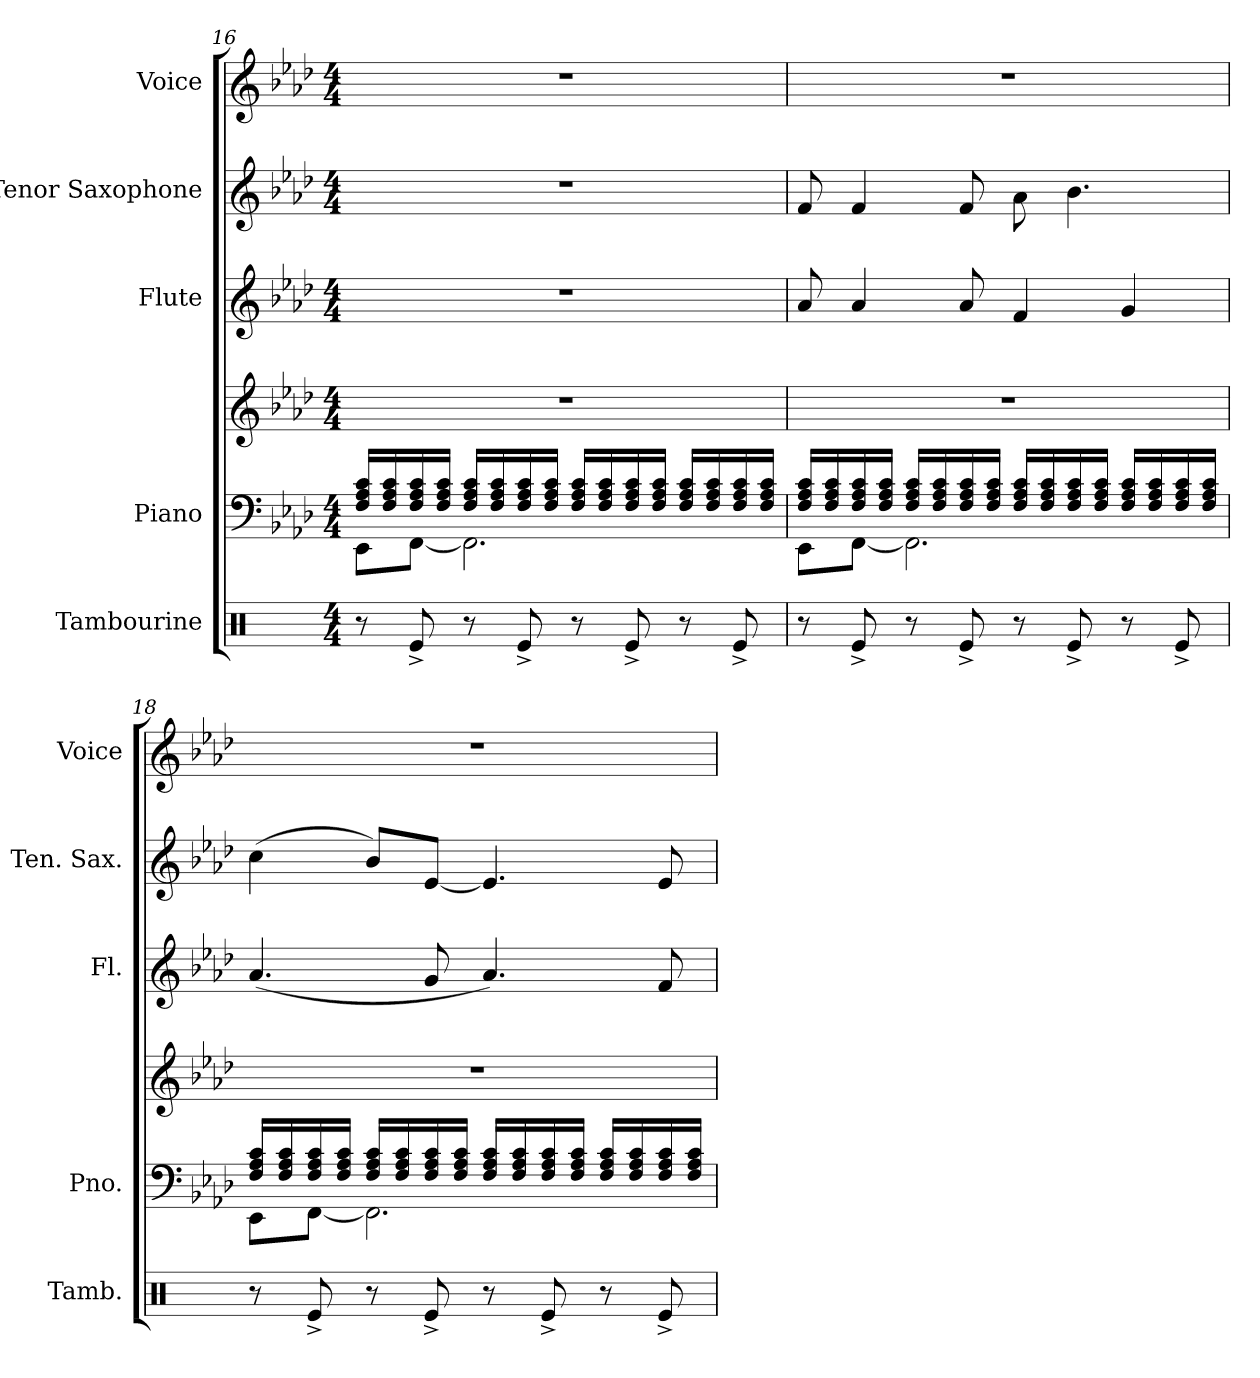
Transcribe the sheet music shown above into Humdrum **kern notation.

**kern	**kern	**kern	**kern	**kern	**kern
*part5	*part4	*part4	*part3	*part2	*part1
*staff6	*staff5	*staff4	*staff3	*staff2	*staff1
*I"Tambourine	*I"Piano	*	*I"Flute	*I"Tenor Saxophone	*I"Voice
*I'Tamb.	*I'Pno.	*	*I'Fl.	*I'Ten. Sax.	*I'Voice
!!LO:LB:g=z
*clefX	*clefF4	*clefG2	*clefG2	*clefG2	*clefG2
*	*	*	*	*ITrd8c14	*
*k[]	*k[b-e-a-d-]	*k[b-e-a-d-]	*k[b-e-a-d-]	*k[b-e-a-d-]	*k[b-e-a-d-]
*C:	*A-:	*A-:	*A-:	*A-:	*A-:
*M4/4	*M4/4	*M4/4	*M4/4	*M4/4	*M4/4
=16	=16	=16	=16	=16	=16
*	*^	*	*	*	*
8r	16Fi/ 16A-i 16ciLL	8EE-i\L	1r	1r	1r	1r
.	16Fi/ 16A-i 16ci	.	.	.	.	.
8Re^i/	16Fi/ 16A-i 16ci	[8FFi\J	.	.	.	.
.	16Fi/ 16A-i 16ciJJ	.	.	.	.	.
8r	16Fi/ 16A-i 16ciLL	2.FFi\]	.	.	.	.
.	16Fi/ 16A-i 16ci	.	.	.	.	.
8Re^i/	16Fi/ 16A-i 16ci	.	.	.	.	.
.	16Fi/ 16A-i 16ciJJ	.	.	.	.	.
8r	16Fi/ 16A-i 16ciLL	.	.	.	.	.
.	16Fi/ 16A-i 16ci	.	.	.	.	.
8Re^i/	16Fi/ 16A-i 16ci	.	.	.	.	.
.	16Fi/ 16A-i 16ciJJ	.	.	.	.	.
8r	16Fi/ 16A-i 16ciLL	.	.	.	.	.
.	16Fi/ 16A-i 16ci	.	.	.	.	.
8Re^i/	16Fi/ 16A-i 16ci	.	.	.	.	.
.	16Fi/ 16A-i 16ciJJ	.	.	.	.	.
=17	=17	=17	=17	=17	=17	=17
8r	16Fi/ 16A-i 16ciLL	8EE-i\L	1r	8a-i/	8Fi/	1r
.	16Fi/ 16A-i 16ci	.	.	.	.	.
8Re^i/	16Fi/ 16A-i 16ci	[8FFi\J	.	4a-i/	4Fi/	.
.	16Fi/ 16A-i 16ciJJ	.	.	.	.	.
8r	16Fi/ 16A-i 16ciLL	2.FFi\]	.	.	.	.
.	16Fi/ 16A-i 16ci	.	.	.	.	.
8Re^i/	16Fi/ 16A-i 16ci	.	.	8a-i/	8Fi/	.
.	16Fi/ 16A-i 16ciJJ	.	.	.	.	.
8r	16Fi/ 16A-i 16ciLL	.	.	4fi/	8A-i\	.
.	16Fi/ 16A-i 16ci	.	.	.	.	.
8Re^i/	16Fi/ 16A-i 16ci	.	.	.	4.B-i\	.
.	16Fi/ 16A-i 16ciJJ	.	.	.	.	.
8r	16Fi/ 16A-i 16ciLL	.	.	4gi/	.	.
.	16Fi/ 16A-i 16ci	.	.	.	.	.
8Re^i/	16Fi/ 16A-i 16ci	.	.	.	.	.
.	16Fi/ 16A-i 16ciJJ	.	.	.	.	.
=18	=18	=18	=18	=18	=18	=18
8r	16Fi/ 16A-i 16ciLL	8EE-i\L	1r	(4.a-i/	(4ci\	1r
.	16Fi/ 16A-i 16ci	.	.	.	.	.
8Re^i/	16Fi/ 16A-i 16ci	[8FFi\J	.	.	.	.
.	16Fi/ 16A-i 16ciJJ	.	.	.	.	.
8r	16Fi/ 16A-i 16ciLL	2.FFi\]	.	.	8B-i/L)	.
.	16Fi/ 16A-i 16ci	.	.	.	.	.
8Re^i/	16Fi/ 16A-i 16ci	.	.	8gi/	[8E-i/J	.
.	16Fi/ 16A-i 16ciJJ	.	.	.	.	.
8r	16Fi/ 16A-i 16ciLL	.	.	4.a-i/)	4.E-i/]	.
.	16Fi/ 16A-i 16ci	.	.	.	.	.
8Re^i/	16Fi/ 16A-i 16ci	.	.	.	.	.
.	16Fi/ 16A-i 16ciJJ	.	.	.	.	.
8r	16Fi/ 16A-i 16ciLL	.	.	.	.	.
.	16Fi/ 16A-i 16ci	.	.	.	.	.
8Re^i/	16Fi/ 16A-i 16ci	.	.	8fi/	8E-i/	.
.	16Fi/ 16A-i 16ciJJ	.	.	.	.	.
*	*v	*v	*	*	*	*
=	=	=	=	=	=
*-	*-	*-	*-	*-	*-
